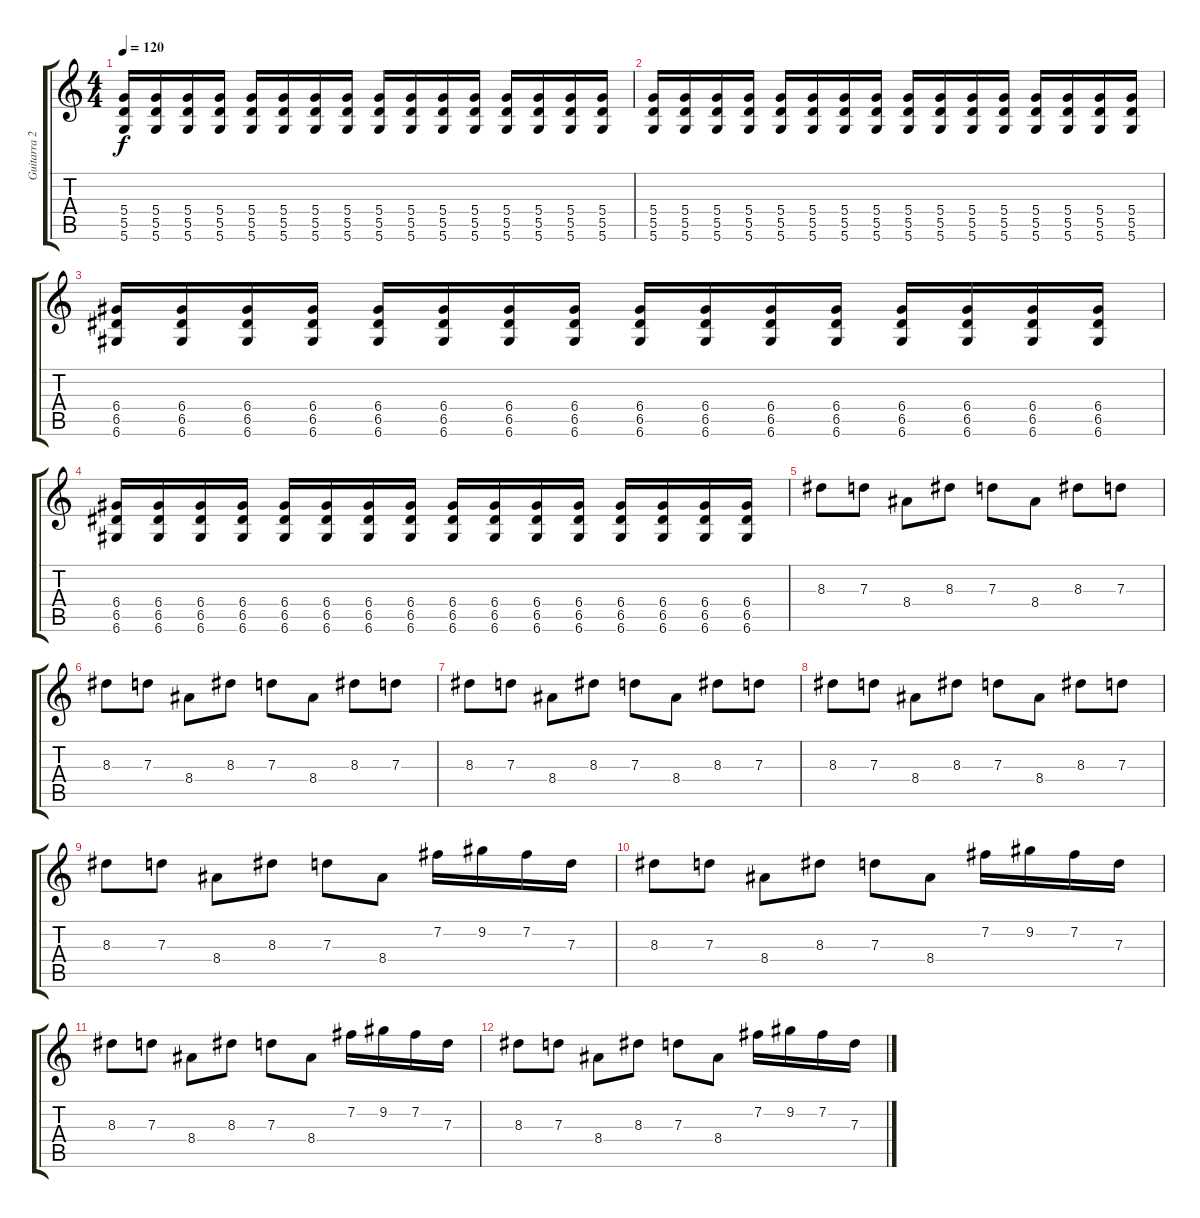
\track ("Guitarra 2" "Guitarra 2") {instrument distortionguitar}
\staff {score tabs}
\tuning (E4 B3 G3 D3 A2 D2) {hide}
\ts (4 4)
\tempo 120
\clef g2
\ks c
(5.4 5.5 5.6).16{dy f} (5.4 5.5 5.6).16 (5.4 5.5 5.6).16 (5.4 5.5 5.6).16 (5.4 5.5 5.6).16 (5.4 5.5 5.6).16 (5.4 5.5 5.6).16 (5.4 5.5 5.6).16 (5.4 5.5 5.6).16 (5.4 5.5 5.6).16 (5.4 5.5 5.6).16 (5.4 5.5 5.6).16 (5.4 5.5 5.6).16 (5.4 5.5 5.6).16 (5.4 5.5 5.6).16 (5.4 5.5 5.6).16 |
(5.4 5.5 5.6).16 (5.4 5.5 5.6).16 (5.4 5.5 5.6).16 (5.4 5.5 5.6).16 (5.4 5.5 5.6).16 (5.4 5.5 5.6).16 (5.4 5.5 5.6).16 (5.4 5.5 5.6).16 (5.4 5.5 5.6).16 (5.4 5.5 5.6).16 (5.4 5.5 5.6).16 (5.4 5.5 5.6).16 (5.4 5.5 5.6).16 (5.4 5.5 5.6).16 (5.4 5.5 5.6).16 (5.4 5.5 5.6).16 |
(6.4 6.5 6.6).16 (6.4 6.5 6.6).16 (6.4 6.5 6.6).16 (6.4 6.5 6.6).16 (6.4 6.5 6.6).16 (6.4 6.5 6.6).16 (6.4 6.5 6.6).16 (6.4 6.5 6.6).16 (6.4 6.5 6.6).16 (6.4 6.5 6.6).16 (6.4 6.5 6.6).16 (6.4 6.5 6.6).16 (6.4 6.5 6.6).16 (6.4 6.5 6.6).16 (6.4 6.5 6.6).16 (6.4 6.5 6.6).16 |
(6.4 6.5 6.6).16 (6.4 6.5 6.6).16 (6.4 6.5 6.6).16 (6.4 6.5 6.6).16 (6.4 6.5 6.6).16 (6.4 6.5 6.6).16 (6.4 6.5 6.6).16 (6.4 6.5 6.6).16 (6.4 6.5 6.6).16 (6.4 6.5 6.6).16 (6.4 6.5 6.6).16 (6.4 6.5 6.6).16 (6.4 6.5 6.6).16 (6.4 6.5 6.6).16 (6.4 6.5 6.6).16 (6.4 6.5 6.6).16 |
8.3.8 7.3.8 8.4.8 8.3.8 7.3.8 8.4.8 8.3.8 7.3.8 |
8.3.8 7.3.8 8.4.8 8.3.8 7.3.8 8.4.8 8.3.8 7.3.8 |
8.3.8 7.3.8 8.4.8 8.3.8 7.3.8 8.4.8 8.3.8 7.3.8 |
8.3.8 7.3.8 8.4.8 8.3.8 7.3.8 8.4.8 8.3.8 7.3.8 |
8.3.8 7.3.8 8.4.8 8.3.8 7.3.8 8.4.8 7.2.16 9.2.16 7.2.16 7.3.16 |
8.3.8 7.3.8 8.4.8 8.3.8 7.3.8 8.4.8 7.2.16 9.2.16 7.2.16 7.3.16 |
8.3.8 7.3.8 8.4.8 8.3.8 7.3.8 8.4.8 7.2.16 9.2.16 7.2.16 7.3.16 |
8.3.8 7.3.8 8.4.8 8.3.8 7.3.8 8.4.8 7.2.16 9.2.16 7.2.16 7.3.16
